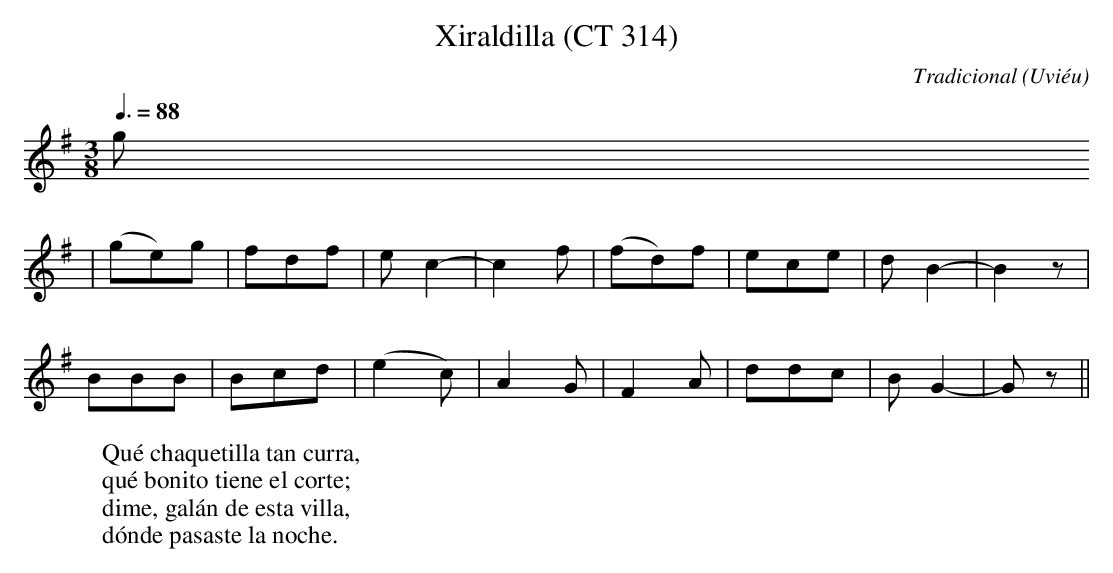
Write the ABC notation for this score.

X:1
T:Xiraldilla (CT 314)
C:Tradicional
O:Uviéu
M:3/8
L:1/8
Q:3/8=88
K:G
g
|(ge)g|fdf|e c2-|c2 f|(fd)f|ece|d B2-|B2 z|
BBB|Bcd|(e2 c)|A2 G|F2 A|ddc|B G2-|G z||
W:Qué chaquetilla tan curra,
W:qué bonito tiene el corte;
W:dime, galán de esta villa,
W:dónde pasaste la noche.
W:
